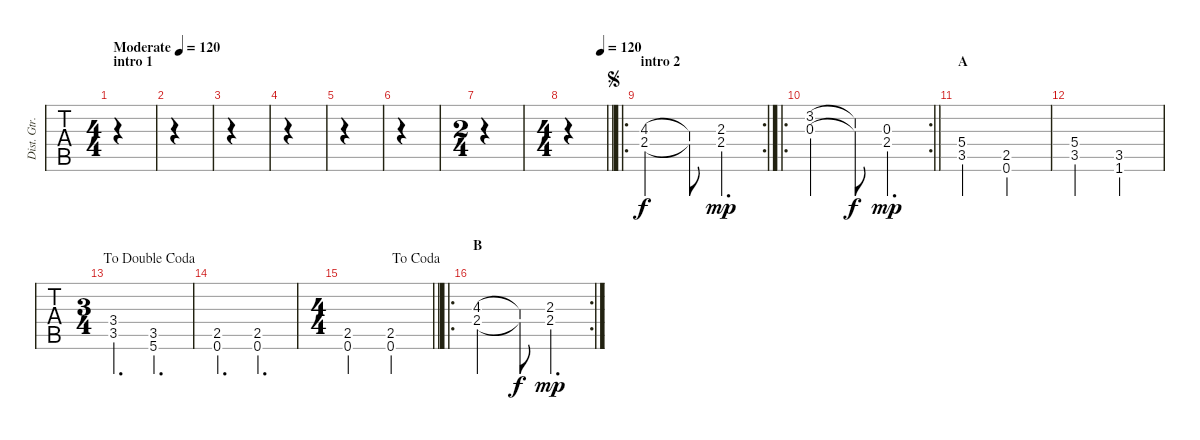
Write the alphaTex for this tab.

\track ("Dist. Gtr." "Dist. Gtr.") {instrument distortionguitar}
\staff {tabs}
\tuning (E4 B3 G3 D3 A2 E2) {hide}
\ts (4 4)
\section ("" "intro 1")
\tempo (120 "Moderate")
\tempo 70
\tempo (120 "Moderate")
\clef g2
\ks c
|
|
|
|
|
|
\ts (2 4)
|
\ts (4 4)
\tempo (120 0.875)
\barLineRight lightlight
|
\ro
\rc 2
\section ("" "intro 2")
\jump segno
(4.3 2.4).2 (4.3{t} 2.4{t}).8{dy f} (2.3 2.4).4{d dy mp} |
\ro
\rc 2
\barLineRight lightlight
(3.2 0.3).2 (3.2{t} 0.3{t}).8{dy f} (0.3 2.4).4{d dy mp} |
\section ("" "A")
(5.4 3.5).2 (2.5 0.6).2 |
(5.4 3.5).2 (3.5 1.6).2 |
\ts (3 4)
\jump dadoublecoda
(3.4 3.5).4{d} (3.5 5.6).4{d} |
(2.5 0.6).4{d} (2.5 0.6).4{d} |
\ts (4 4)
\jump dacoda
\barLineRight lightlight
(2.5 0.6).2 (2.5 0.6).2 |
\ro
\rc 2
\section ("" "B")
(4.3 2.4).2 (4.3{t} 2.4{t}).8{dy f} (2.3 2.4).4{d dy mp}
